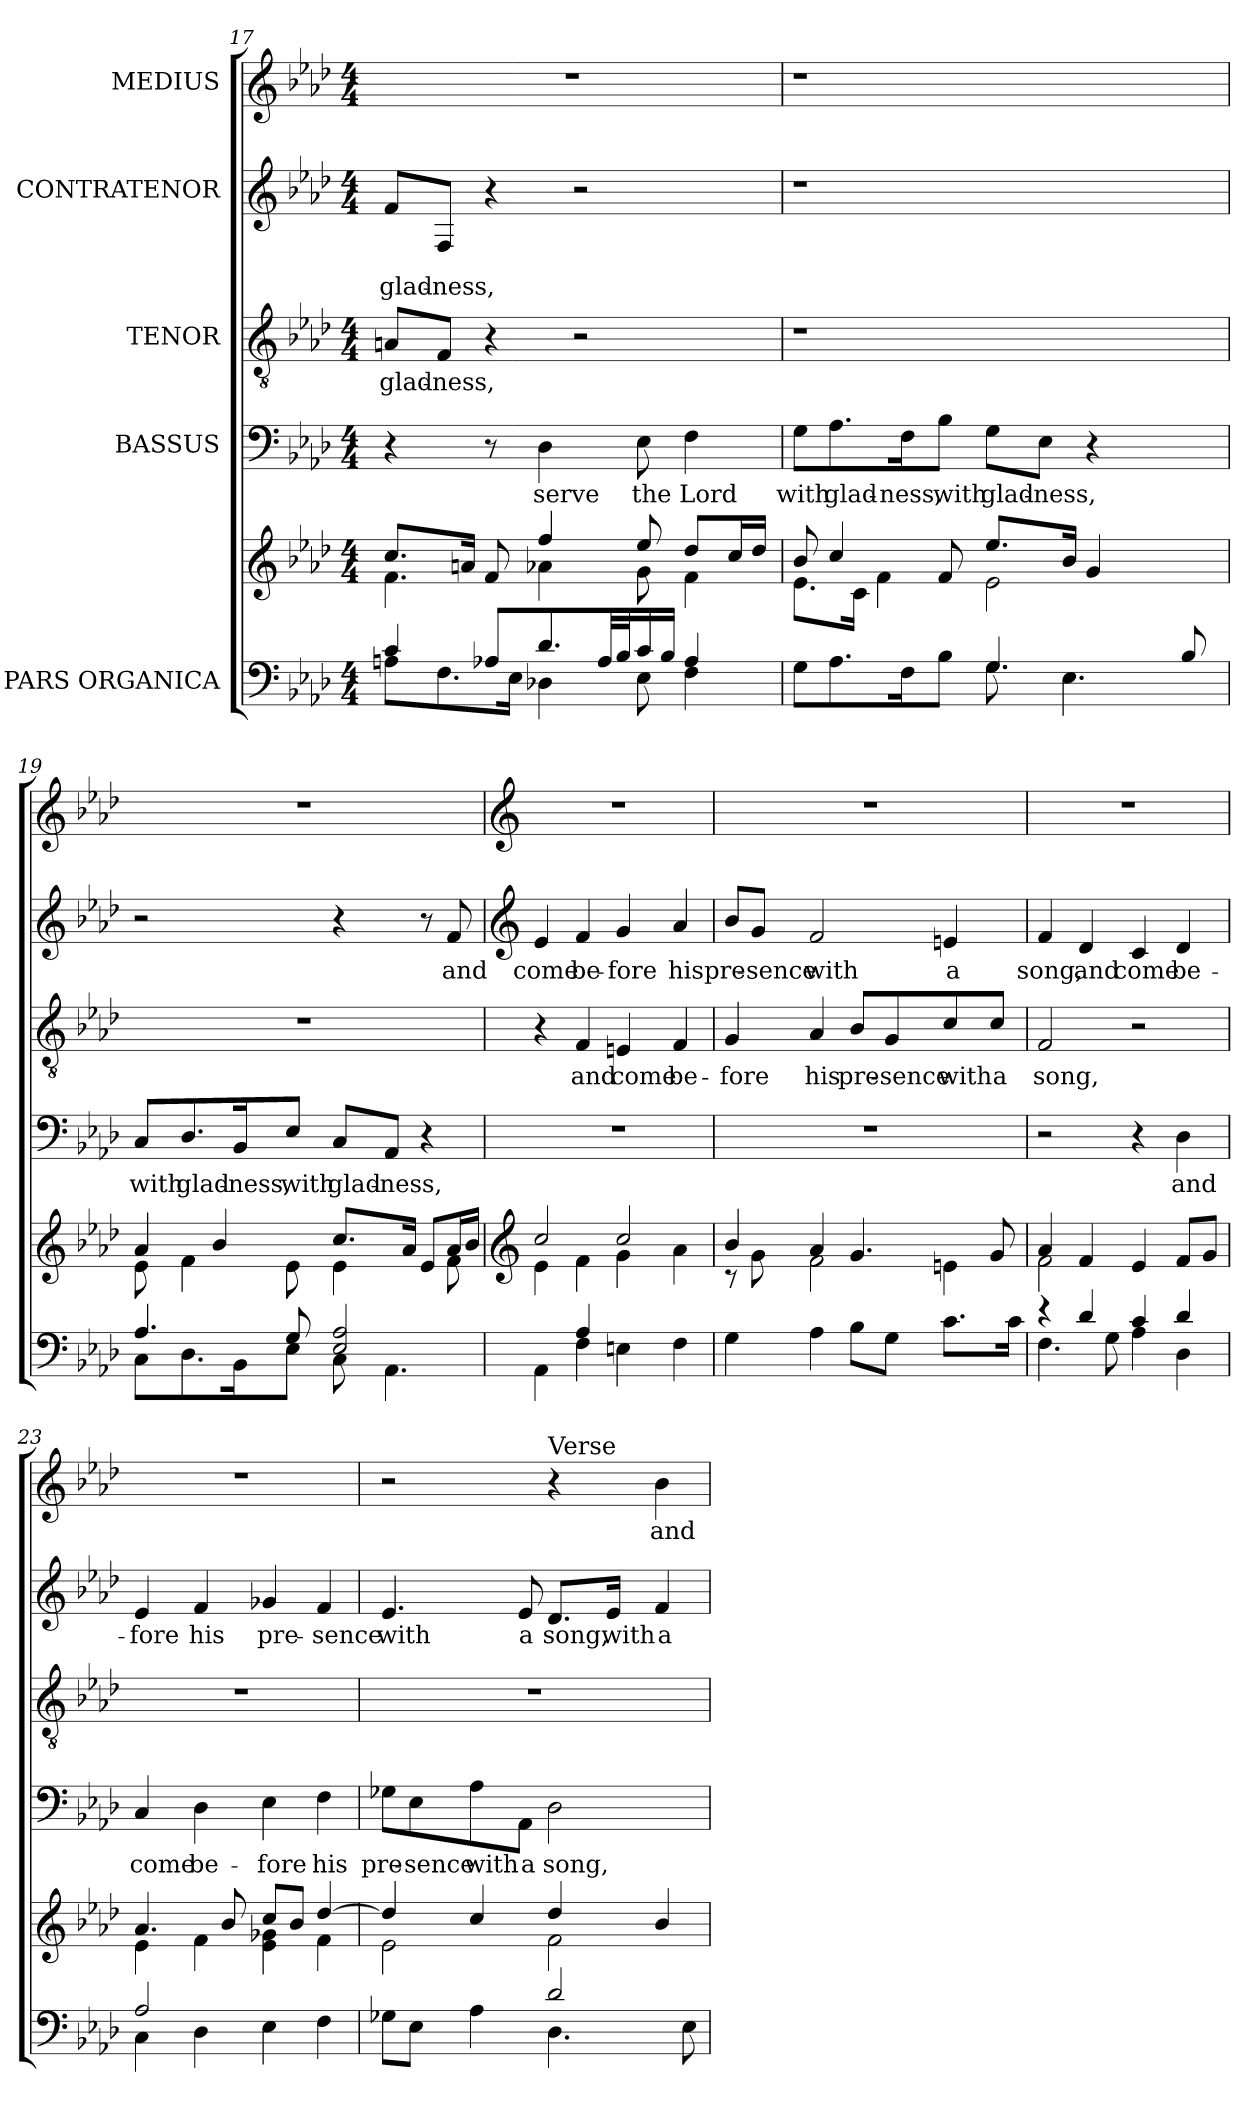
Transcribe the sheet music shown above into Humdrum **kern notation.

**kern	**kern	**kern	**text	**kern	**text	**kern	**text	**text	**kern	**text
*part5	*part5	*part4	*part4	*part3	*part3	*part2	*part2	*part2	*part1	*part1
*staff6	*staff5	*staff4	*staff4	*staff3	*staff3	*staff2	*staff2	*staff2	*staff1	*staff1
*I"PARS ORGANICA	*	*I"BASSUS	*	*I"TENOR	*	*I"CONTRATENOR	*	*	*I"MEDIUS	*
!!LO:LB:g=z
*clefF4	*clefG2	*clefF4	*	*clefGv2	*	*clefG2	*	*	*clefG2	*
*k[b-e-a-d-]	*k[b-e-a-d-]	*k[b-e-a-d-]	*	*k[b-e-a-d-]	*	*k[b-e-a-d-]	*	*	*k[b-e-a-d-]	*
*A-:	*A-:	*A-:	*	*A-:	*	*A-:	*	*	*A-:	*
*M4/4	*M4/4	*M4/4	*	*M4/4	*	*M4/4	*	*	*M4/4	*
=17	=17	=17	=17	=17	=17	=17	=17	=17	=17	=17
*^	*^	*	*	*	*	*	*	*	*	*
!	!	!	!	!	!	!	!LO:LY:b:cj	!	!	!LO:LY:b	!	!
*	*	*	*	*	*	*	*	*^	*	*	*	*
4c/	8An\L	8.cc/L	4.f\	4r	.	8An/L	glad-	8f/L	16..ryy	.	glad-	1r	.
.	.	.	.	.	.	.	.	.	2ryy	.	.	.	.
!	!	!	!	!	!	!	!LO:LY:b	!	!	!	!LO:LY:b:cj	!	!
.	8.F\	.	.	.	.	8F/J	-ness,	8F/J	.	.	-ness,	.	.
.	.	16an/J	.	.	.	.	.	.	.	.	.	.	.
8A-X/L	.	8f/	.	8r	.	4r	.	4r	.	.	.	.	.
.	16E-\J	.	.	.	.	.	.	.	.	.	.	.	.
!	!	!	!	!	!LO:LY:b:cj	!	!	!	!	!	!	!	!
8.d-/	4D-X\	4ff/	4a-X\	4D-\	serve	.	.	.	.	.	.	.	.
.	.	.	.	.	.	2r	.	2r	.	.	.	.	.
32A-/	.	.	.	.	.	.	.	.	.	.	.	.	.
32B-/	.	.	.	.	.	.	.	.	.	.	.	.	.
.	.	.	.	.	.	.	.	.	4ryy	.	.	.	.
!	!	!	!	!	!LO:LY:b:cj	!	!	!	!	!	!	!	!
16c/	8E-\	8ee-/	8g\	8E-\	the	.	.	.	.	.	.	.	.
16B-/J	.	.	.	.	.	.	.	.	.	.	.	.	.
!	!	!	!	!	!LO:LY:b:cj	!	!	!	!	!	!	!	!
4A-/	4F\	8dd-/L	4f\	4F\	Lord	.	.	.	.	.	.	.	.
.	.	.	.	.	.	.	.	.	8ryy	.	.	.	.
.	.	16cc/	.	.	.	.	.	.	.	.	.	.	.
.	.	16dd-/J	.	.	.	.	.	.	.	.	.	.	.
.	.	.	.	.	.	.	.	.	64ryy	.	.	.	.
=18	=18	=18	=18	=18	=18	=18	=18	=18	=18	=18	=18	=18	=18
!	!	!	!	!	!LO:LY:b:cj	!	!	!	!	!	!	!	!
*	*	*	*	*	*	*	*	*v	*v	*	*	*	*
8G\L	2ryy	8b-/	8.e-\L	8G\L	with	1r	.	1r	.	.	1r	.
!	!	!	!	!	!LO:LY:b:cj	!	!	!	!	!	!	!
8.A-\	.	4cc/	.	8.A-\	glad-	.	.	.	.	.	.	.
.	.	.	16c\J	.	.	.	.	.	.	.	.	.
.	.	.	4f\	.	.	.	.	.	.	.	.	.
!	!	!	!	!	!LO:LY:b:cj	!	!	!	!	!	!	!
16F\	.	.	.	16F\	-ness,	.	.	.	.	.	.	.
!	!	!	!	!	!LO:LY:b:cj	!	!	!	!	!	!	!
8B-\J	.	8f/	.	8B-\J	with	.	.	.	.	.	.	.
!	!	!	!	!	!LO:LY:b	!	!	!	!	!	!	!
8.G\	4.G/	8.ee-/L	2e-\	8G\L	glad-	.	.	.	.	.	.	.
!	!	!	!	!	!LO:LY:b:cj	!	!	!	!	!	!	!
.	.	.	.	8E-\J	-ness,	.	.	.	.	.	.	.
4.E-\	.	16b-/J	.	.	.	.	.	.	.	.	.	.
.	.	4g/	.	4r	.	.	.	.	.	.	.	.
.	4ryy	.	.	.	.	.	.	.	.	.	.	.
.	.	8.ryy	8.ryy	8.ryy	.	8.ryy	.	8.ryy	.	.	8.ryy	.
8B-/	.	.	.	.	.	.	.	.	.	.	.	.
.	16ryy	.	.	.	.	.	.	.	.	.	.	.
=19	=19	=19	=19	=19	=19	=19	=19	=19	=19	=19	=19	=19
!	!	!	!	!	!LO:LY:b:cj	!	!	!	!	!	!	!
4.A-/	8C\L	4a-/	8e-\	8C/L	with	1r	.	2r	.	.	1r	.
!	!	!	!	!	!LO:LY:b	!	!	!	!	!	!	!
.	8.D-\	.	4f\	8.D-/	glad-	.	.	.	.	.	.	.
.	.	4b-/	.	.	.	.	.	.	.	.	.	.
!	!	!	!	!	!LO:LY:b:cj	!	!	!	!	!	!	!
.	16BB-\	.	.	16BB-/	-ness,	.	.	.	.	.	.	.
!	!	!	!	!	!LO:LY:b:cj	!	!	!	!	!	!	!
8G/	8E-\J	.	8e-\	8E-/J	with	.	.	.	.	.	.	.
!	!	!	!	!	!LO:LY:b	!	!	!	!	!	!	!
2A-/ 2E-/	8C\	8.cc/L	4e-\	8C/L	glad-	.	.	4r	.	.	.	.
!	!	!	!	!	!LO:LY:b:cj	!	!	!	!	!	!	!
.	4.AA-\	.	.	8AA-/J	-ness,	.	.	.	.	.	.	.
.	.	16a-/J	.	.	.	.	.	.	.	.	.	.
.	.	8e-/L	8ryy	4r	.	.	.	8r	.	.	.	.
!	!	!	!	!	!	!	!	!	!LO:LY:b:cj	!	!	!
.	.	16a-/	8f\	.	.	.	.	8f/	and	.	.	.
.	.	16b-/J	.	.	.	.	.	.	.	.	.	.
!!LO:PB:g=z
=20	=20	=20	=20	=20	=20	=20	=20	=20	=20	=20	=20	=20
*	*	*clefG2	*	*	*	*	*	*clefG2	*	*	*clefG2	*
!	!	!	!	!	!	!	!	!	!LO:LY:b:cj	!	!	!
4ryy	4AA-\	2cc/	4e-\	1r	.	4r	.	4e-/	come	.	1r	.
!	!	!	!	!	!	!	!LO:LY:b:cj	!	!LO:LY:b:cj	!	!	!
4A-/	4F\	.	4f\	.	.	4F/	and	4f/	be-	.	.	.
!	!	!	!	!	!	!	!LO:LY:b:cj	!	!LO:LY:b:cj	!	!	!
2ryy	4En\	2cc/	4g\	.	.	4En/	come	4g/	-fore	.	.	.
!	!	!	!	!	!	!	!LO:LY:b:cj	!	!LO:LY:b:cj	!	!	!
.	4F\	.	4a-\	.	.	4F/	be-	4a-/	his	.	.	.
=21	=21	=21	=21	=21	=21	=21	=21	=21	=21	=21	=21	=21
!	!	!	!	!	!	!	!LO:LY:b:cj	!	!LO:LY:b	!	!	!
*v	*v	*	*	*	*	*	*	*	*	*	*	*
4G\	4b-/	8rc	1r	.	4G/	-fore	8b-/L	pre-	.	1r	.
!	!	!	!	!	!	!	!	!LO:LY:b:cj	!	!	!
.	.	8g\	.	.	.	.	8g/J	-sence	.	.	.
!	!	!	!	!	!	!LO:LY:b:cj	!	!LO:LY:b:cj	!	!	!
4A-\	4a-/	2f\	.	.	4A-/	his	2f/	with	.	.	.
!	!	!	!	!	!	!LO:LY:b	!	!	!	!	!
8B-\L	4.g/	.	.	.	8B-/L	pre-	.	.	.	.	.
!	!	!	!	!	!	!LO:LY:b:cj	!	!	!	!	!
8G\J	.	.	.	.	8G/	-sence	.	.	.	.	.
!	!	!	!	!	!	!LO:LY:b:cj	!	!LO:LY:b:cj	!	!	!
8.c\L	.	4en\	.	.	8c/	with	4en/	a	.	.	.
!	!	!	!	!	!	!LO:LY:b:cj	!	!	!	!	!
.	8g/	.	.	.	8c/J	a	.	.	.	.	.
16c\J	.	.	.	.	.	.	.	.	.	.	.
=22	=22	=22	=22	=22	=22	=22	=22	=22	=22	=22	=22
*^	*	*	*	*	*	*	*	*	*	*	*
!	!	!	!	!	!	!	!LO:LY:b:cj	!	!LO:LY:b:cj	!	!	!
4re	4.F\	4a-/	2f\	2r	.	2F/	song,	4f/	song,	.	1r	.
!	!	!	!	!	!	!	!	!	!LO:LY:b:cj	!	!	!
4d-/	.	4f/	.	.	.	.	.	4d-/	and	.	.	.
.	8G\	.	.	.	.	.	.	.	.	.	.	.
!	!	!	!	!	!	!	!	!	!LO:LY:b:cj	!	!	!
4c/	4A-\	4e-/	2ryy	4r	.	2r	.	4c/	come	.	.	.
!	!	!	!	!	!LO:LY:b:cj	!	!	!	!LO:LY:b:cj	!	!	!
4d-/	4D-\	8f/L	.	4D-\	and	.	.	4d-/	be-	.	.	.
.	.	8g/J	.	.	.	.	.	.	.	.	.	.
=23	=23	=23	=23	=23	=23	=23	=23	=23	=23	=23	=23	=23
!	!	!	!	!	!LO:LY:b:cj	!	!	!	!LO:LY:b:cj	!	!	!
2A-/	4C\	4.a-/	4e-\	4C/	come	1r	.	4e-/	-fore	.	1r	.
!	!	!	!	!	!LO:LY:b:cj	!	!	!	!LO:LY:b:cj	!	!	!
.	4D-\	.	4f\	4D-\	be-	.	.	4f/	his	.	.	.
.	.	8b-/	.	.	.	.	.	.	.	.	.	.
!	!	!	!	!	!LO:LY:b:cj	!	!	!	!LO:LY:b:cj	!	!	!
2ryy	4E-\	8cc/L	4e-\ 4g-X\	4E-\	-fore	.	.	4g-X/	pre-	.	.	.
.	.	8b-/J	.	.	.	.	.	.	.	.	.	.
!	!	!	!	!	!LO:LY:b:cj	!	!	!	!LO:LY:b:cj	!	!	!
.	4F\	[<4dd-/	4f\	4F\	his	.	.	4f/	-sence	.	.	.
!!LO:LB:g=z
=24	=24	=24	=24	=24	=24	=24	=24	=24	=24	=24	=24	=24
!	!	!	!	!	!LO:LY:b	!	!	!	!LO:LY:b:cj	!	!	!
2ryy	8G-X\L	4dd-/]	2e-\	8G-X\L	pre-	1r	.	4.e-/	with	.	2r	.
!	!	!	!	!	!LO:LY:b:cj	!	!	!	!	!	!	!
.	8E-\J	.	.	8E-\	-sence	.	.	.	.	.	.	.
!	!	!	!	!	!LO:LY:b:cj	!	!	!	!	!	!	!
.	4A-\	4cc/	.	8A-\	with	.	.	.	.	.	.	.
!	!	!	!	!	!LO:LY:b:cj	!	!	!	!LO:LY:b:cj	!	!	!
.	.	.	.	8AA-\J	a	.	.	8e-/	a	.	.	.
!	!	!	!	!	!	!	!	!	!	!	!LO:TX:a:t=Verse	!
!	!	!	!	!	!LO:LY:b:cj	!	!	!	!LO:LY:b:cj	!	!	!
2d-/	4.D-\	4dd-/	2f\	2D-\	song,	.	.	8.d-/L	song,	.	4r	.
!	!	!	!	!	!	!	!	!	!LO:LY:b:cj	!	!	!
.	.	.	.	.	.	.	.	16e-/J	with	.	.	.
!	!	!	!	!	!	!	!	!	!LO:LY:b:cj	!	!	!LO:LY:b:cj
.	.	4b-/	.	.	.	.	.	4f/	a	.	4b-\	and
.	8E-\	.	.	.	.	.	.	.	.	.	.	.
*v	*v	*	*	*	*	*	*	*	*	*	*	*
*	*v	*v	*	*	*	*	*	*	*	*	*
=	=	=	=	=	=	=	=	=	=	=
*-	*-	*-	*-	*-	*-	*-	*-	*-	*-	*-
